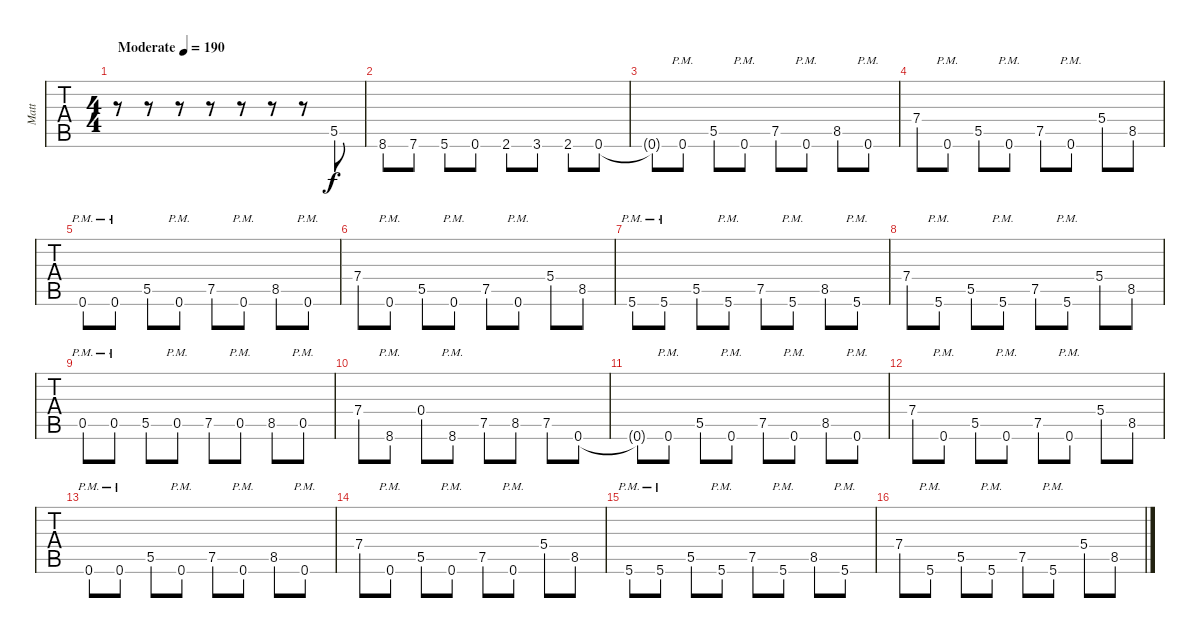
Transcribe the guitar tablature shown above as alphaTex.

\track ("Matt" "Matt") {instrument distortionguitar}
\staff {tabs}
\tuning (E4 B3 G3 D3 A2 D2) {hide}
\ts (4 4)
\tempo (190 "Moderate")
\clef g2
\ks c
r.8{dy f instrument distortionguitar} r.8 r.8 r.8 r.8 r.8 r.8 5.5.8 |
8.6.8 7.6.8 5.6.8 0.6.8 2.6.8 3.6.8 2.6.8 0.6.8 |
0.6{t}.8 0.6{pm}.8 5.5.8 0.6{pm}.8 7.5.8 0.6{pm}.8 8.5.8 0.6{pm}.8 |
7.4.8 0.6{pm}.8 5.5.8 0.6{pm}.8 7.5.8 0.6{pm}.8 5.4.8 8.5.8 |
0.6{pm}.8 0.6{pm}.8 5.5.8 0.6{pm}.8 7.5.8 0.6{pm}.8 8.5.8 0.6{pm}.8 |
7.4.8 0.6{pm}.8 5.5.8 0.6{pm}.8 7.5.8 0.6{pm}.8 5.4.8 8.5.8 |
5.6{pm}.8 5.6{pm}.8 5.5.8 5.6{pm}.8 7.5.8 5.6{pm}.8 8.5.8 5.6{pm}.8 |
7.4.8 5.6{pm}.8 5.5.8 5.6{pm}.8 7.5.8 5.6{pm}.8 5.4.8 8.5.8 |
0.5{pm}.8 0.5{pm}.8 5.5.8 0.5{pm}.8 7.5.8 0.5{pm}.8 8.5.8 0.5{pm}.8 |
7.4.8 8.6{pm}.8 0.4.8 8.6{pm}.8 7.5.8 8.5.8 7.5.8 0.6.8 |
0.6{t}.8 0.6{pm}.8 5.5.8 0.6{pm}.8 7.5.8 0.6{pm}.8 8.5.8 0.6{pm}.8 |
7.4.8 0.6{pm}.8 5.5.8 0.6{pm}.8 7.5.8 0.6{pm}.8 5.4.8 8.5.8 |
0.6{pm}.8 0.6{pm}.8 5.5.8 0.6{pm}.8 7.5.8 0.6{pm}.8 8.5.8 0.6{pm}.8 |
7.4.8 0.6{pm}.8 5.5.8 0.6{pm}.8 7.5.8 0.6{pm}.8 5.4.8 8.5.8 |
5.6{pm}.8 5.6{pm}.8 5.5.8 5.6{pm}.8 7.5.8 5.6{pm}.8 8.5.8 5.6{pm}.8 |
7.4.8 5.6{pm}.8 5.5.8 5.6{pm}.8 7.5.8 5.6{pm}.8 5.4.8 8.5.8
